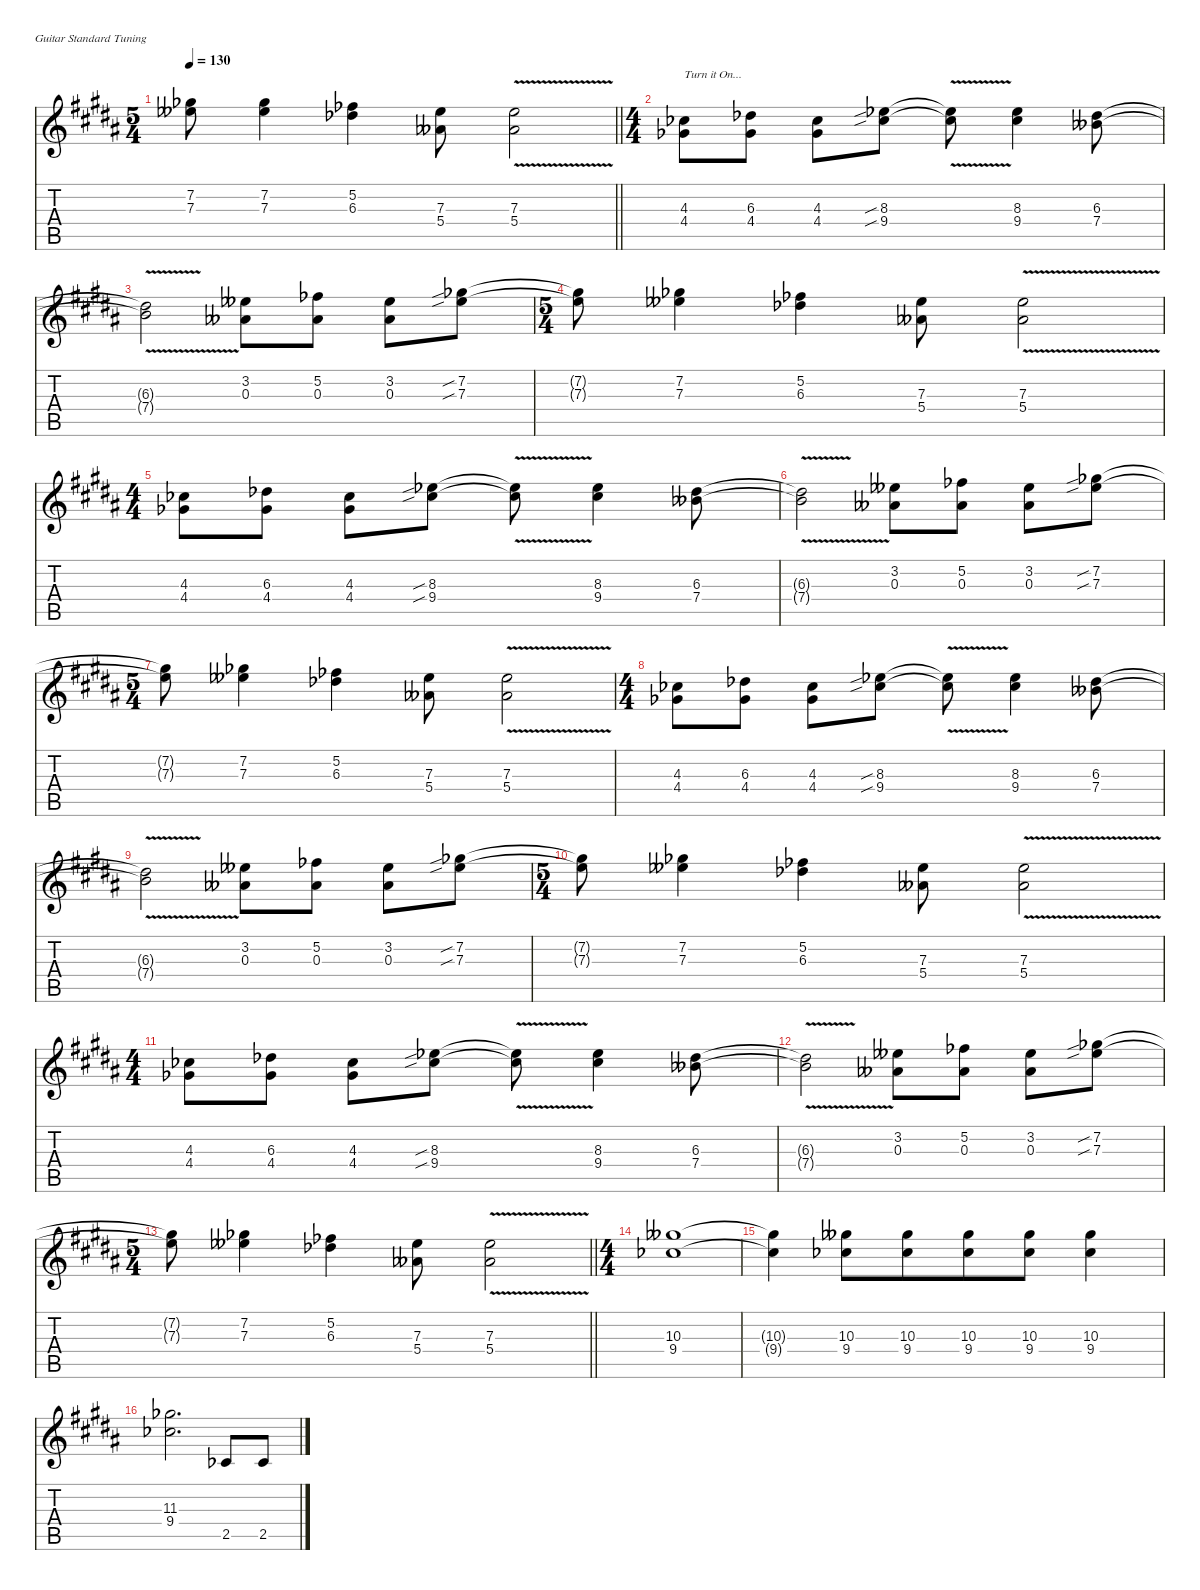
\defaultSystemsLayout 4
\hideDynamics
\bracketExtendMode nobrackets
\singleTrackTrackNamePolicy hidden
\multiTrackTrackNamePolicy hidden
\firstSystemTrackNameMode fullname
\otherSystemsTrackNameOrientation horizontal
\track ("GUITAR" "dist.guit.") {mute instrument distortionguitar}
\staff {score tabs}
\tuning (E4 B3 G3 D3 A2 E2)
\ts (5 4)
\beaming (8 6 4)
\tempo 130
\clef g2
\barLineRight lightlight
\ks b
(7.2{t acc b} 7.3{t acc bb}).8{dy f beam Down} (7.2{acc b} 7.3{acc bb}).4{beam Down} (5.2{acc b} 6.3{acc b}).4{beam Down} (7.3{acc bb} 5.4{acc bb}).8{beam Down} (7.3{v acc bb} 5.4{acc bb}).2{beam Down} |
\ts (4 4)
\beaming (8 2 2 2 2)
(4.3{acc b} 4.4{acc b}).8{txt "Turn it On..." beam Down} (6.3{acc b} 4.4{acc b}).8{beam Down} (4.3{acc b} 4.4{acc b}).8{beam Down} (8.3{sib acc b} 9.4{sib acc b}).8{beam Down} (8.3{v t acc b} 9.4{v t acc b}).8{beam Down} (8.3{acc b} 9.4{acc b}).4{beam Down} (6.3{acc b} 7.4{acc bb}).8{beam Down} |
(6.3{v t acc b} 7.4{v t acc bb}).2{beam Down} (3.2{acc bb} 0.3{acc bb}).8{beam Down} (5.2{acc b} 0.3{acc bb}).8{beam Down} (3.2{acc bb} 0.3{acc bb}).8{beam Down} (7.2{sib acc b} 7.3{sib acc bb}).8{beam Down} |
\ts (5 4)
\beaming (8 6 4)
(7.2{t acc b} 7.3{t acc bb}).8{beam Down} (7.2{acc b} 7.3{acc bb}).4{beam Down} (5.2{acc b} 6.3{acc b}).4{beam Down} (7.3{acc bb} 5.4{acc bb}).8{beam Down} (7.3{v acc bb} 5.4{acc bb}).2{beam Down} |
\ts (4 4)
\beaming (8 2 2 2 2)
(4.3{acc b} 4.4{acc b}).8{beam Down} (6.3{acc b} 4.4{acc b}).8{beam Down} (4.3{acc b} 4.4{acc b}).8{beam Down} (8.3{sib acc b} 9.4{sib acc b}).8{beam Down} (8.3{v t acc b} 9.4{v t acc b}).8{beam Down} (8.3{acc b} 9.4{acc b}).4{beam Down} (6.3{acc b} 7.4{acc bb}).8{beam Down} |
(6.3{v t acc b} 7.4{v t acc bb}).2{beam Down} (3.2{acc bb} 0.3{acc bb}).8{beam Down} (5.2{acc b} 0.3{acc bb}).8{beam Down} (3.2{acc bb} 0.3{acc bb}).8{beam Down} (7.2{sib acc b} 7.3{sib acc bb}).8{beam Down} |
\ts (5 4)
\beaming (8 6 4)
(7.2{t acc b} 7.3{t acc bb}).8{beam Down} (7.2{acc b} 7.3{acc bb}).4{beam Down} (5.2{acc b} 6.3{acc b}).4{beam Down} (7.3{acc bb} 5.4{acc bb}).8{beam Down} (7.3{v acc bb} 5.4{acc bb}).2{beam Down} |
\ts (4 4)
\beaming (8 2 2 2 2)
(4.3{acc b} 4.4{acc b}).8{beam Down} (6.3{acc b} 4.4{acc b}).8{beam Down} (4.3{acc b} 4.4{acc b}).8{beam Down} (8.3{sib acc b} 9.4{sib acc b}).8{beam Down} (8.3{v t acc b} 9.4{v t acc b}).8{beam Down} (8.3{acc b} 9.4{acc b}).4{beam Down} (6.3{acc b} 7.4{acc bb}).8{beam Down} |
(6.3{v t acc b} 7.4{v t acc bb}).2{beam Down} (3.2{acc bb} 0.3{acc bb}).8{beam Down} (5.2{acc b} 0.3{acc bb}).8{beam Down} (3.2{acc bb} 0.3{acc bb}).8{beam Down} (7.2{sib acc b} 7.3{sib acc bb}).8{beam Down} |
\ts (5 4)
\beaming (8 6 4)
(7.2{t acc b} 7.3{t acc bb}).8{beam Down} (7.2{acc b} 7.3{acc bb}).4{beam Down} (5.2{acc b} 6.3{acc b}).4{beam Down} (7.3{acc bb} 5.4{acc bb}).8{beam Down} (7.3{v acc bb} 5.4{acc bb}).2{beam Down} |
\ts (4 4)
\beaming (8 2 2 2 2)
(4.3{acc b} 4.4{acc b}).8{beam Down} (6.3{acc b} 4.4{acc b}).8{beam Down} (4.3{acc b} 4.4{acc b}).8{beam Down} (8.3{sib acc b} 9.4{sib acc b}).8{beam Down} (8.3{v t acc b} 9.4{v t acc b}).8{beam Down} (8.3{acc b} 9.4{acc b}).4{beam Down} (6.3{acc b} 7.4{acc bb}).8{beam Down} |
(6.3{v t acc b} 7.4{v t acc bb}).2{beam Down} (3.2{acc bb} 0.3{acc bb}).8{beam Down} (5.2{acc b} 0.3{acc bb}).8{beam Down} (3.2{acc bb} 0.3{acc bb}).8{beam Down} (7.2{sib acc b} 7.3{sib acc bb}).8{beam Down} |
\ts (5 4)
\beaming (8 6 4)
\barLineRight lightlight
(7.2{t acc b} 7.3{t acc bb}).8{beam Down} (7.2{acc b} 7.3{acc bb}).4{beam Down} (5.2{acc b} 6.3{acc b}).4{beam Down} (7.3{acc bb} 5.4{acc bb}).8{beam Down} (7.3{v acc bb} 5.4{acc bb}).2{beam Down} |
\ts (4 4)
\beaming (8 6 4)
(10.3{acc bb} 9.4{acc b}).1{beam Down} |
(10.3{t acc bb} 9.4{t acc b}).4{beam Down} (10.3{acc bb} 9.4{acc b}).8{beam Down} (10.3{acc bb} 9.4{acc b}).8{beam Down} (10.3{acc bb} 9.4{acc b}).8{beam Down} (10.3{acc bb} 9.4{acc b}).8{beam Down} (10.3{acc bb} 9.4{acc b}).4{beam Down} |
(11.3{acc b} 9.4{acc b}).2{d beam Down} 2.5{acc b}.8{beam Up} 2.5{acc b}.8{beam Up}
